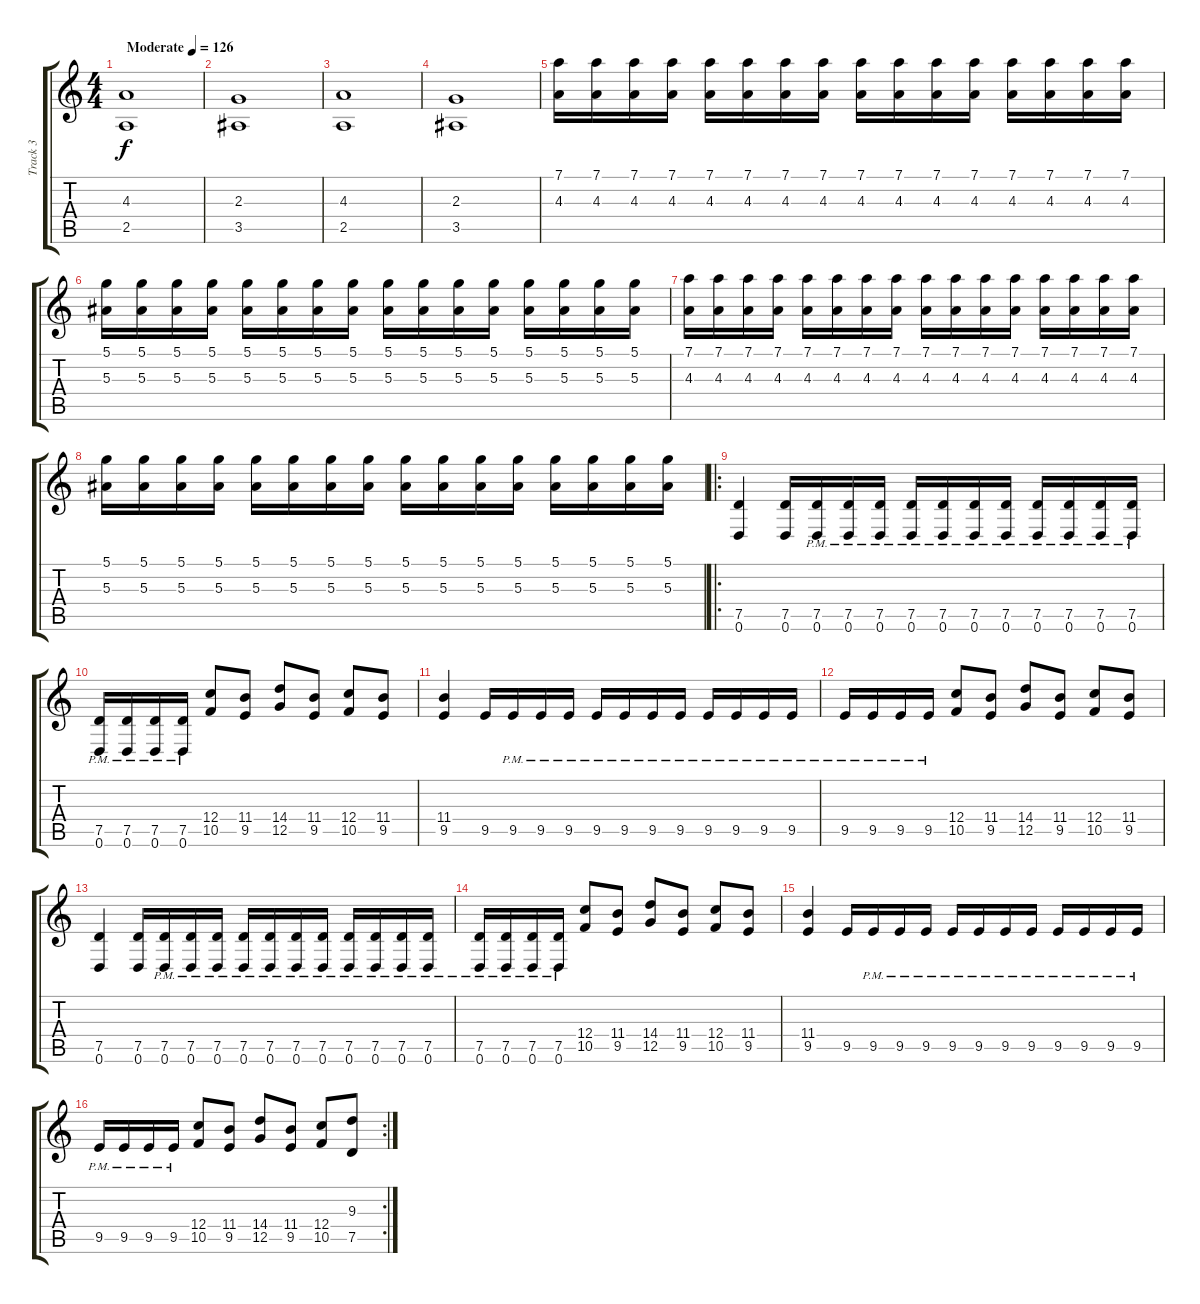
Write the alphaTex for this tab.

\track ("Track 3" "Track 3") {instrument distortionguitar}
\staff {score tabs}
\tuning (D4 A3 F3 C3 G2 D2) {hide}
\ts (4 4)
\tempo (126 "Moderate")
\clef g2
\ks c
(4.3 2.5).1{dy f instrument distortionguitar} |
(2.3 3.5).1 |
(4.3 2.5).1 |
(2.3 3.5).1 |
(7.1 4.3).16 (7.1 4.3).16 (7.1 4.3).16 (7.1 4.3).16 (7.1 4.3).16 (7.1 4.3).16 (7.1 4.3).16 (7.1 4.3).16 (7.1 4.3).16 (7.1 4.3).16 (7.1 4.3).16 (7.1 4.3).16 (7.1 4.3).16 (7.1 4.3).16 (7.1 4.3).16 (7.1 4.3).16 |
(5.1 5.3).16 (5.1 5.3).16 (5.1 5.3).16 (5.1 5.3).16 (5.1 5.3).16 (5.1 5.3).16 (5.1 5.3).16 (5.1 5.3).16 (5.1 5.3).16 (5.1 5.3).16 (5.1 5.3).16 (5.1 5.3).16 (5.1 5.3).16 (5.1 5.3).16 (5.1 5.3).16 (5.1 5.3).16 |
(7.1 4.3).16 (7.1 4.3).16 (7.1 4.3).16 (7.1 4.3).16 (7.1 4.3).16 (7.1 4.3).16 (7.1 4.3).16 (7.1 4.3).16 (7.1 4.3).16 (7.1 4.3).16 (7.1 4.3).16 (7.1 4.3).16 (7.1 4.3).16 (7.1 4.3).16 (7.1 4.3).16 (7.1 4.3).16 |
(5.1 5.3).16 (5.1 5.3).16 (5.1 5.3).16 (5.1 5.3).16 (5.1 5.3).16 (5.1 5.3).16 (5.1 5.3).16 (5.1 5.3).16 (5.1 5.3).16 (5.1 5.3).16 (5.1 5.3).16 (5.1 5.3).16 (5.1 5.3).16 (5.1 5.3).16 (5.1 5.3).16 (5.1 5.3).16 |
\ro
(7.5 0.6).4 (7.5 0.6).16 (7.5{pm} 0.6{pm}).16 (7.5{pm} 0.6{pm}).16 (7.5{pm} 0.6{pm}).16 (7.5{pm} 0.6{pm}).16 (7.5{pm} 0.6{pm}).16 (7.5{pm} 0.6{pm}).16 (7.5{pm} 0.6{pm}).16 (7.5{pm} 0.6{pm}).16 (7.5{pm} 0.6{pm}).16 (7.5{pm} 0.6{pm}).16 (7.5{pm} 0.6{pm}).16 |
(7.5{pm} 0.6{pm}).16 (7.5{pm} 0.6{pm}).16 (7.5{pm} 0.6{pm}).16 (7.5{pm} 0.6{pm}).16 (12.4 10.5).8 (11.4 9.5).8 (14.4 12.5).8 (11.4 9.5).8 (12.4 10.5).8 (11.4 9.5).8 |
(11.4 9.5).4 9.5.16 9.5{pm}.16 9.5{pm}.16 9.5{pm}.16 9.5{pm}.16 9.5{pm}.16 9.5{pm}.16 9.5{pm}.16 9.5{pm}.16 9.5{pm}.16 9.5{pm}.16 9.5{pm}.16 |
9.5{pm}.16 9.5{pm}.16 9.5{pm}.16 9.5{pm}.16 (12.4 10.5).8 (11.4 9.5).8 (14.4 12.5).8 (11.4 9.5).8 (12.4 10.5).8 (11.4 9.5).8 |
(7.5 0.6).4 (7.5 0.6).16 (7.5{pm} 0.6{pm}).16 (7.5{pm} 0.6{pm}).16 (7.5{pm} 0.6{pm}).16 (7.5{pm} 0.6{pm}).16 (7.5{pm} 0.6{pm}).16 (7.5{pm} 0.6{pm}).16 (7.5{pm} 0.6{pm}).16 (7.5{pm} 0.6{pm}).16 (7.5{pm} 0.6{pm}).16 (7.5{pm} 0.6{pm}).16 (7.5{pm} 0.6{pm}).16 |
(7.5{pm} 0.6{pm}).16 (7.5{pm} 0.6{pm}).16 (7.5{pm} 0.6{pm}).16 (7.5{pm} 0.6{pm}).16 (12.4 10.5).8 (11.4 9.5).8 (14.4 12.5).8 (11.4 9.5).8 (12.4 10.5).8 (11.4 9.5).8 |
(11.4 9.5).4 9.5.16 9.5{pm}.16 9.5{pm}.16 9.5{pm}.16 9.5{pm}.16 9.5{pm}.16 9.5{pm}.16 9.5{pm}.16 9.5{pm}.16 9.5{pm}.16 9.5{pm}.16 9.5{pm}.16 |
\rc 2
9.5{pm}.16 9.5{pm}.16 9.5{pm}.16 9.5{pm}.16 (12.4 10.5).8 (11.4 9.5).8 (14.4 12.5).8 (11.4 9.5).8 (12.4 10.5).8 (9.3 7.5).8
